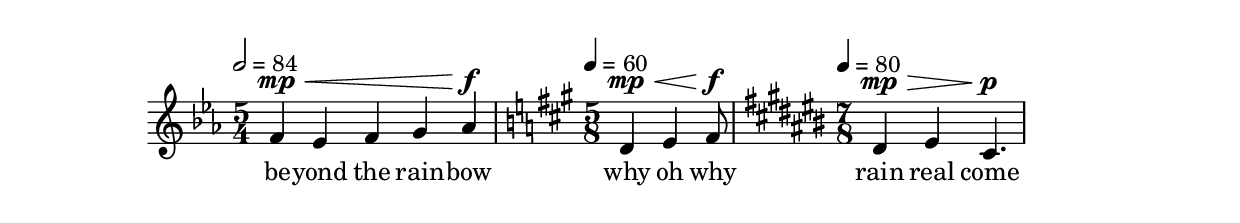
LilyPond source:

\relative c' {
  \key ees \major
  \time 5/4
  \tempo 2=84
  f4^\mp^\< ees f g aes^\f |
  \key a \major
  \tempo 4=60
  \time 5/8
  d,4^\mp^\< e fis8^\f |
  \key cis \major
  \time 7/8
  \tempo 4=80
  dis4^\mp^\> eis cis4.^\p |
}
\addlyrics {
  be -- yond the rain -- bow
  why oh why
  rain real come
}